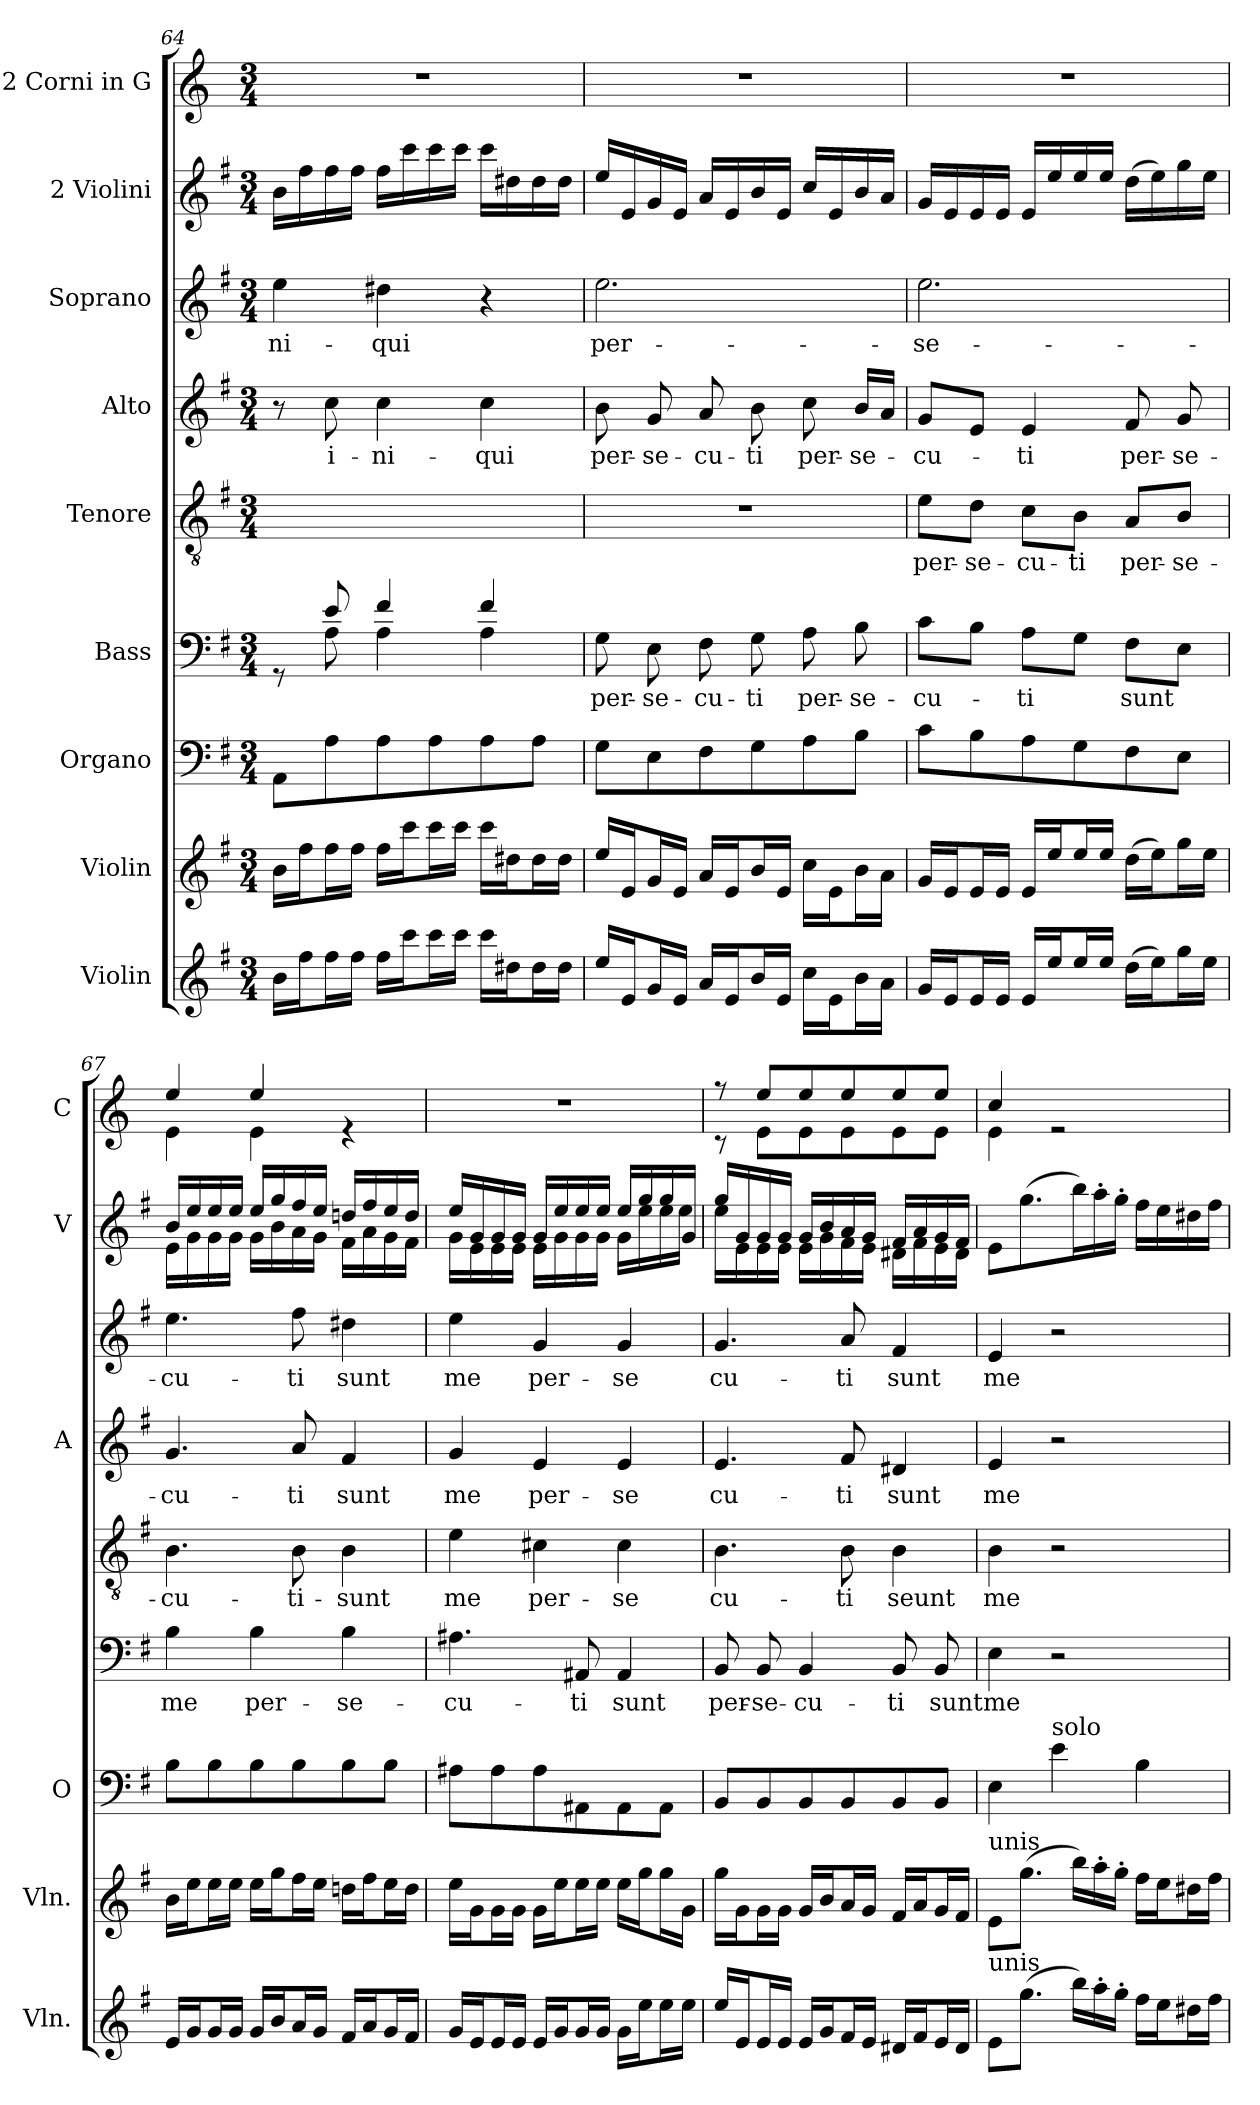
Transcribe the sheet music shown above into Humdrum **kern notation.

**kern	**kern	**kern	**kern	**text	**kern	**text	**kern	**text	**kern	**text	**kern	**kern
*part9	*part8	*part7	*part6	*part6	*part5	*part5	*part4	*part4	*part3	*part3	*part2	*part1
*staff9	*staff8	*staff7	*staff6	*staff6	*staff5	*staff5	*staff4	*staff4	*staff3	*staff3	*staff2	*staff1
*I"Violin	*I"Violin	*I"Organo	*I"Bass	*	*I"Tenore	*	*I"Alto	*	*I"Soprano	*	*I"2 Violini	*I"2 Corni in G
*I'Vln.	*I'Vln.	*I'O	*	*	*	*	*I'A	*	*	*	*I'V	*I'C
*clefG2	*clefG2	*clefF4	*clefF4	*	*clefGv2	*	*clefG2	*	*clefG2	*	*clefG2	*clefG2
*	*	*	*	*	*	*	*	*	*	*	*	*ITrd3c5
*k[f#]	*k[f#]	*k[f#]	*k[f#]	*	*k[f#]	*	*k[f#]	*	*k[f#]	*	*k[f#]	*k[f#]
*M3/4	*M3/4	*M3/4	*M3/4	*	*M3/4	*	*M3/4	*	*M3/4	*	*M3/4	*M3/4
=64	=64	=64	=64	=64	=64	=64	=64	=64	=64	=64	=64	=64
*	*	*	*^	*	*	*	*	*	*	*	*	*
!	!	!	!	!	!	!	!	!	!	!	!LO:LY:b	!	!
16b\LL	16b\LL	8AA\L	8rGG	8ryy	.	2.ryy	.	8r	.	4ee\	-ni-	16b\LL	2.r
16ff#\J	16ff#\J	.	.	.	.	.	.	.	.	.	.	16ff#\	.
!	!	!	!	!	!	!	!	!	!LO:LY:b	!	!	!	!
16ff#\L	16ff#\L	8A\	8e/	8A\	.	.	.	8cc\	i-	.	.	16ff#\	.
16ff#\JJ	16ff#\JJ	.	.	.	.	.	.	.	.	.	.	16ff#\JJ	.
!	!	!	!	!	!	!	!	!	!LO:LY:b	!	!LO:LY:b	!	!
16ff#\LL	16ff#\LL	8A\	4f#/	4A\	.	.	.	4cc\	-ni-	4dd#X\	-qui	16ff#\LL	.
16ccc\J	16ccc\J	.	.	.	.	.	.	.	.	.	.	16ccc\	.
16ccc\L	16ccc\L	8A\	.	.	.	.	.	.	.	.	.	16ccc\	.
16ccc\JJ	16ccc\JJ	.	.	.	.	.	.	.	.	.	.	16ccc\JJ	.
!	!	!	!	!	!	!	!	!	!LO:LY:b	!	!	!	!
16ccc\LL	16ccc\LL	8A\	4f#/	4A\	.	.	.	4cc\	-qui	4r	.	16ccc\LL	.
16dd#X\J	16dd#X\J	.	.	.	.	.	.	.	.	.	.	16dd#X\	.
16dd#\L	16dd#\L	8A\J	.	.	.	.	.	.	.	.	.	16dd#\	.
16dd#\JJ	16dd#\JJ	.	.	.	.	.	.	.	.	.	.	16dd#\JJ	.
*	*	*	*v	*v	*	*	*	*	*	*	*	*	*
!!LO:PB:g=z
=65	=65	=65	=65	=65	=65	=65	=65	=65	=65	=65	=65	=65
!	!	!	!	!LO:LY:b	!	!	!	!LO:LY:b	!	!LO:LY:b	!	!
16ee/LL	16ee/LL	8G\L	8G\	per-	2.r	.	8b\	per-	2.ee\	per-	16ee/LL	2.r
16e/J	16e/J	.	.	.	.	.	.	.	.	.	16e/	.
!	!	!	!	!LO:LY:b	!	!	!	!LO:LY:b	!	!	!	!
16g/L	16g/L	8E\	8E\	-se-	.	.	8g/	-se-	.	.	16g/	.
16e/JJ	16e/JJ	.	.	.	.	.	.	.	.	.	16e/JJ	.
!	!	!	!	!LO:LY:b	!	!	!	!LO:LY:b	!	!	!	!
16a/LL	16a/LL	8F#\	8F#\	-cu-	.	.	8a/	-cu-	.	.	16a/LL	.
16e/J	16e/J	.	.	.	.	.	.	.	.	.	16e/	.
!	!	!	!	!LO:LY:b	!	!	!	!LO:LY:b	!	!	!	!
16b/L	16b/L	8G\	8G\	-ti	.	.	8b\	-ti	.	.	16b/	.
16e/JJ	16e/JJ	.	.	.	.	.	.	.	.	.	16e/JJ	.
!	!	!	!	!LO:LY:b	!	!	!	!LO:LY:b	!	!	!	!
16cc\LL	16cc\LL	8A\	8A\	per-	.	.	8cc\	per-	.	.	16cc/LL	.
16e\J	16e\J	.	.	.	.	.	.	.	.	.	16e/	.
!	!	!	!	!LO:LY:b	!	!	!	!LO:LY:b	!	!	!	!
16b\L	16b\L	8B\J	8B\	-se-	.	.	16b/LL	-se-	.	.	16b/	.
16a\JJ	16a\JJ	.	.	.	.	.	16a/JJ	.	.	.	16a/JJ	.
=66	=66	=66	=66	=66	=66	=66	=66	=66	=66	=66	=66	=66
!	!	!	!	!LO:LY:b	!	!LO:LY:b	!	!LO:LY:b	!	!LO:LY:b	!	!
16g/LL	16g/LL	8c\L	8c\L	-cu-	8e\L	per-	8g/L	-cu-	2.ee\	-se-	16g/LL	2.r
16e/J	16e/J	.	.	.	.	.	.	.	.	.	16e/	.
!	!	!	!	!	!	!LO:LY:b	!	!	!	!	!	!
16e/L	16e/L	8B\	8B\J	.	8d\J	-se-	8e/J	.	.	.	16e/	.
16e/JJ	16e/JJ	.	.	.	.	.	.	.	.	.	16e/JJ	.
!	!	!	!	!LO:LY:b	!	!LO:LY:b	!	!LO:LY:b	!	!	!	!
16e/LL	16e/LL	8A\	8A\L	-ti	8c\L	-cu-	4e/	-ti	.	.	16e/LL	.
16ee/J	16ee/J	.	.	.	.	.	.	.	.	.	16ee/	.
!	!	!	!	!	!	!LO:LY:b	!	!	!	!	!	!
16ee/L	16ee/L	8G\	8G\J	.	8B\J	-ti	.	.	.	.	16ee/	.
16ee/JJ	16ee/JJ	.	.	.	.	.	.	.	.	.	16ee/JJ	.
!	!	!	!	!LO:LY:b	!	!LO:LY:b	!	!LO:LY:b	!	!	!	!
(16dd\LL	(16dd\LL	8F#\	8F#\L	sunt	8A/L	per-	8f#/	per-	.	.	(16dd\LL	.
16ee\J)	16ee\J)	.	.	.	.	.	.	.	.	.	16ee\)	.
!	!	!	!	!	!	!LO:LY:b	!	!LO:LY:b	!	!	!	!
16gg\L	16gg\L	8E\J	8E\J	.	8B/J	-se-	8g/	-se-	.	.	16gg\	.
16ee\JJ	16ee\JJ	.	.	.	.	.	.	.	.	.	16ee\JJ	.
=67	=67	=67	=67	=67	=67	=67	=67	=67	=67	=67	=67	=67
!	!	!	!	!LO:LY:b	!	!LO:LY:b	!	!LO:LY:b	!	!LO:LY:b	!	!
*	*	*	*	*	*	*	*	*	*	*	*^	*^
16e/LL	16b\LL	8B\L	4B\	me	4.B\	-cu-	4.g/	-cu-	4.ee\	-cu-	16b/LL	16e\LL	4b/	4B\
16g/J	16ee\J	.	.	.	.	.	.	.	.	.	16ee/	16g\	.	.
16g/L	16ee\L	8B\	.	.	.	.	.	.	.	.	16ee/	16g\	.	.
16g/JJ	16ee\JJ	.	.	.	.	.	.	.	.	.	16ee/JJ	16g\JJ	.	.
!	!	!	!	!LO:LY:b	!	!	!	!	!	!	!	!	!	!
16g/LL	16ee\LL	8B\	4B\	per-	.	.	.	.	.	.	16ee/LL	16g\LL	4b/	4B\
16b/J	16gg\J	.	.	.	.	.	.	.	.	.	16gg/	16b\	.	.
!	!	!	!	!	!	!LO:LY:b	!	!LO:LY:b	!	!LO:LY:b	!	!	!	!
16a/L	16ff#\L	8B\	.	.	8B\	-ti-	8a/	-ti	8ff#\	-ti	16ff#/	16a\	.	.
16g/JJ	16ee\JJ	.	.	.	.	.	.	.	.	.	16ee/JJ	16g\JJ	.	.
!	!	!	!	!LO:LY:b	!	!LO:LY:b	!	!LO:LY:b	!	!LO:LY:b	!	!	!	!
16f#/LL	16ddn\LL	8B\	4B\	-se-	4B\	-sunt	4f#/	sunt	4dd#X\	sunt	16ddn/LL	16f#\LL	4re	4ryy
16a/J	16ff#\J	.	.	.	.	.	.	.	.	.	16ff#/	16a\	.	.
16g/L	16ee\L	8B\J	.	.	.	.	.	.	.	.	16ee/	16g\	.	.
16f#/JJ	16dd\JJ	.	.	.	.	.	.	.	.	.	16dd/JJ	16f#\JJ	.	.
*	*	*	*	*	*	*	*	*	*	*	*	*	*v	*v
=68	=68	=68	=68	=68	=68	=68	=68	=68	=68	=68	=68	=68	=68
!	!	!	!	!LO:LY:b	!	!LO:LY:b	!	!LO:LY:b	!	!LO:LY:b	!	!	!
16g/LL	16ee\LL	8A#X\L	4.A#X\	-cu-	4e\	me	4g/	me	4ee\	me	16ee/LL	16g\LL	2.r
16e/J	16g\J	.	.	.	.	.	.	.	.	.	16g/	16e\	.
16e/L	16g\L	8A#\	.	.	.	.	.	.	.	.	16g/	16e\	.
16e/JJ	16g\JJ	.	.	.	.	.	.	.	.	.	16g/JJ	16e\JJ	.
!	!	!	!	!	!	!LO:LY:b	!	!LO:LY:b	!	!LO:LY:b	!	!	!
16e/LL	16g\LL	8A#\	.	.	4c#X\	per-	4e/	per-	4g/	per-	16g/LL	16e\LL	.
16g/J	16ee\J	.	.	.	.	.	.	.	.	.	16ee/	16g\	.
!	!	!	!	!LO:LY:b	!	!	!	!	!	!	!	!	!
16g/L	16ee\L	8AA#X\	8AA#X/	-ti	.	.	.	.	.	.	16ee/	16g\	.
16g/JJ	16ee\JJ	.	.	.	.	.	.	.	.	.	16ee/JJ	16g\JJ	.
!	!	!	!	!LO:LY:b	!	!LO:LY:b	!	!LO:LY:b	!	!LO:LY:b	!	!	!
16g\LL	16ee\LL	8AA#\	4AA#/	sunt	4c#\	-se	4e/	-se	4g/	-se	16ee/LL	16g\LL	.
16ee\J	16gg\J	.	.	.	.	.	.	.	.	.	16gg/	16ee\	.
16ee\L	16gg\L	8AA#\J	.	.	.	.	.	.	.	.	16gg/	16ee\	.
16ee\JJ	16g\JJ	.	.	.	.	.	.	.	.	.	16g/JJ	16ee\JJ	.
!!LO:PB:g=z
=69	=69	=69	=69	=69	=69	=69	=69	=69	=69	=69	=69	=69	=69
!	!	!	!	!LO:LY:b	!	!LO:LY:b	!	!LO:LY:b	!	!LO:LY:b	!	!	!
*	*	*	*	*	*	*	*	*	*	*	*	*	*^
16ee/LL	16gg\LL	8BB/L	8BB/	per-	4.B\	cu-	4.e/	cu-	4.g/	cu-	16gg/LL	16ee\LL	8r	8r
16e/J	16g\J	.	.	.	.	.	.	.	.	.	16g/	16e\	.	.
!	!	!	!	!LO:LY:b	!	!	!	!	!	!	!	!	!	!
16e/L	16g\L	8BB/	8BB/	-se-	.	.	.	.	.	.	16g/	16e\	8b/L	8B\L
16e/JJ	16g\JJ	.	.	.	.	.	.	.	.	.	16g/JJ	16e\JJ	.	.
!	!	!	!	!LO:LY:b	!	!	!	!	!	!	!	!	!	!
16e/LL	16g/LL	8BB/	4BB/	-cu-	.	.	.	.	.	.	16g/LL	16e\LL	8b/	8B\
16g/J	16b/J	.	.	.	.	.	.	.	.	.	16b/	16g\	.	.
!	!	!	!	!	!	!LO:LY:b	!	!LO:LY:b	!	!LO:LY:b	!	!	!	!
16f#/L	16a/L	8BB/	.	.	8B\	-ti	8f#/	-ti	8a/	-ti	16a/	16f#\	8b/	8B\
16e/JJ	16g/JJ	.	.	.	.	.	.	.	.	.	16g/JJ	16e\JJ	.	.
!	!	!	!	!LO:LY:b	!	!LO:LY:b	!	!LO:LY:b	!	!LO:LY:b	!	!	!	!
16d#X/LL	16f#/LL	8BB/	8BB/	ti	4B\	seunt	4d#X/	sunt	4f#/	sunt	16f#/LL	16d#X\LL	8b/	8B\
16f#/J	16a/J	.	.	.	.	.	.	.	.	.	16a/	16f#\	.	.
!	!	!	!	!LO:LY:b	!	!	!	!	!	!	!	!	!	!
16e/L	16g/L	8BB/J	8BB/	sunt	.	.	.	.	.	.	16g/	16e\	8b/J	8B\J
16d#/JJ	16f#/JJ	.	.	.	.	.	.	.	.	.	16f#/JJ	16d#\JJ	.	.
=70	=70	=70	=70	=70	=70	=70	=70	=70	=70	=70	=70	=70	=70	=70
!	!	!	!	!	!	!	!	!	!	!	!LO:TX:a:t=unis	!	!	!
!	!LO:TX:a:t=unis	!	!	!	!	!	!	!	!	!	!	!	!	!
!LO:TX:a:t=unis	!	!	!	!	!	!	!	!	!	!	!	!	!	!
!	!	!	!	!LO:LY:b	!	!LO:LY:b	!	!LO:LY:b	!	!LO:LY:b	!	!	!	!
*	*	*	*	*	*	*	*	*	*	*	*v	*v	*	*
8e\L	8e\L	4E\	4E\	me	4B\	me	4e/	me	4e/	me	8e\L	4g/	4B\
(8.gg\J	(8.gg\J	.	.	.	.	.	.	.	.	.	(8.gg\	.	.
!	!	!LO:TX:a:t=solo	!	!	!	!	!	!	!	!	!	!	!
.	.	4e\	2r	.	2r	.	2r	.	2r	.	.	2re	2ryy
16bb\LL)	16bb\LL)	.	.	.	.	.	.	.	.	.	16bb\L)	.	.
16aa'\	16aa'\	.	.	.	.	.	.	.	.	.	16aa'\	.	.
16gg'\JJ	16gg'\JJ	.	.	.	.	.	.	.	.	.	16gg'\JJ	.	.
16ff#\LL	16ff#\LL	4B\	.	.	.	.	.	.	.	.	16ff#\LL	.	.
16ee\J	16ee\J	.	.	.	.	.	.	.	.	.	16ee\	.	.
16dd#X\L	16dd#X\L	.	.	.	.	.	.	.	.	.	16dd#X\	.	.
16ff#\JJ	16ff#\JJ	.	.	.	.	.	.	.	.	.	16ff#\JJ	.	.
*	*	*	*	*	*	*	*	*	*	*	*	*v	*v
=	=	=	=	=	=	=	=	=	=	=	=	=
*-	*-	*-	*-	*-	*-	*-	*-	*-	*-	*-	*-	*-
